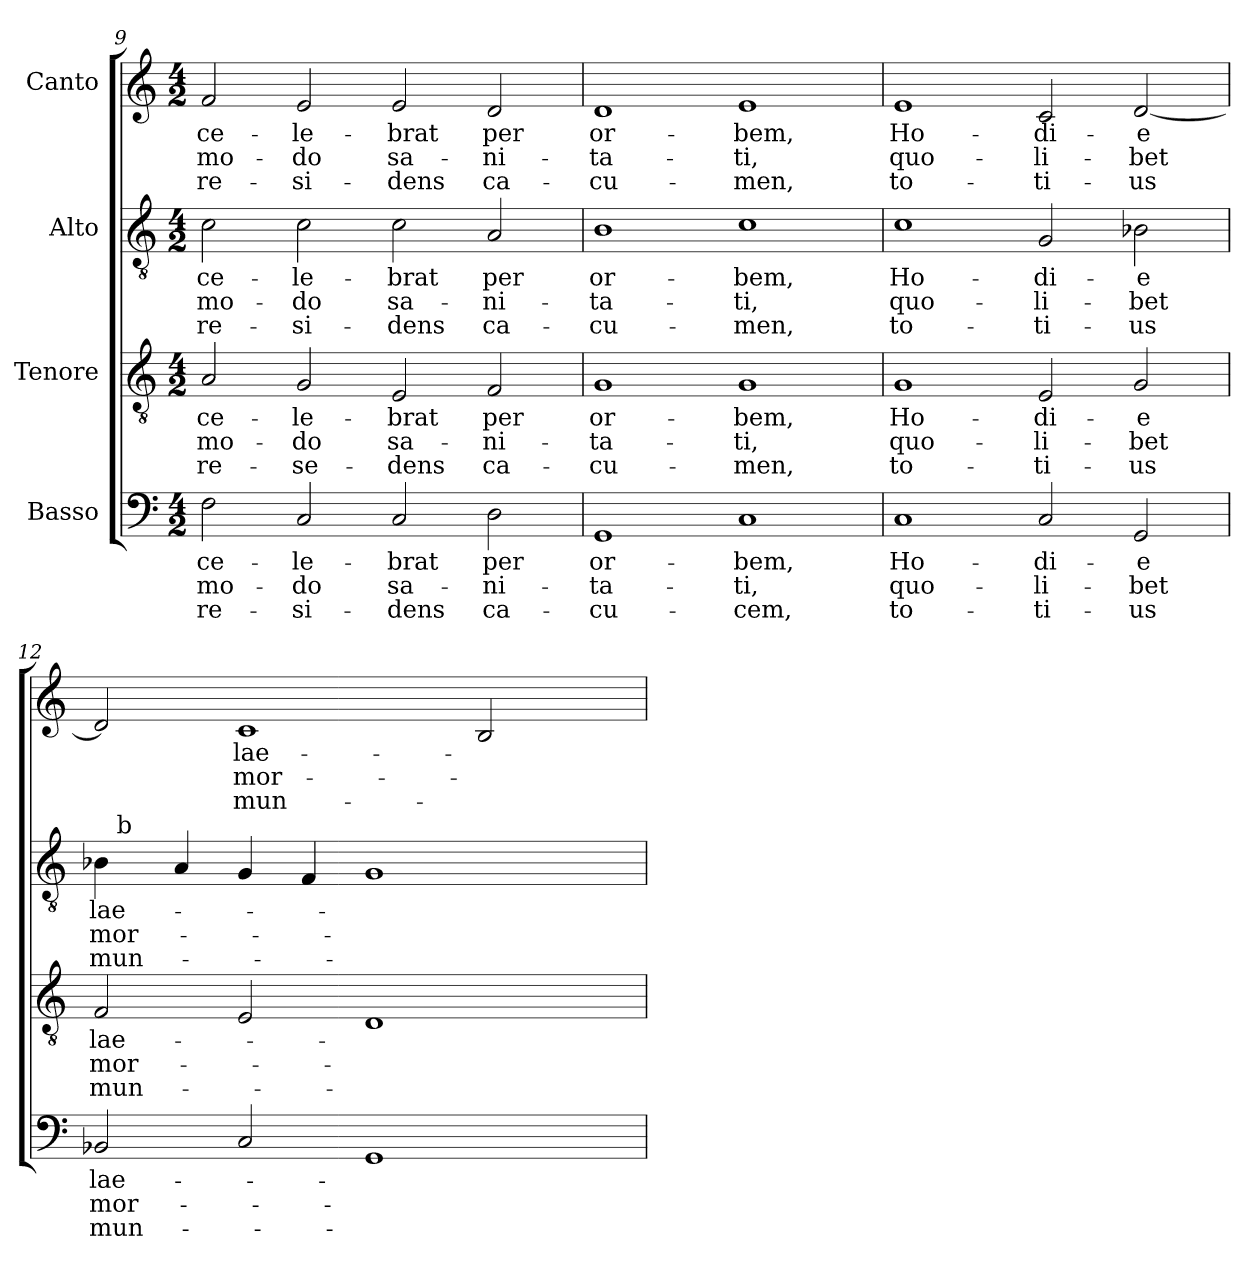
**kern	**text	**text	**text	**kern	**text	**text	**text	**kern	**text	**text	**text	**kern	**text	**text	**text
*part4	*part4	*part4	*part4	*part3	*part3	*part3	*part3	*part2	*part2	*part2	*part2	*part1	*part1	*part1	*part1
*staff4	*staff4	*staff4	*staff4	*staff3	*staff3	*staff3	*staff3	*staff2	*staff2	*staff2	*staff2	*staff1	*staff1	*staff1	*staff1
*I"Basso	*	*	*	*I"Tenore	*	*	*	*I"Alto	*	*	*	*I"Canto	*	*	*
*clefF4	*	*	*	*clefGv2	*	*	*	*clefGv2	*	*	*	*clefG2	*	*	*
*	*	*	*	*ITrd7c12	*	*	*	*ITrd7c12	*	*	*	*	*	*	*
*k[]	*	*	*	*k[]	*	*	*	*k[]	*	*	*	*k[]	*	*	*
*C:	*	*	*	*C:	*	*	*	*C:	*	*	*	*C:	*	*	*
*M4/2	*	*	*	*M4/2	*	*	*	*M4/2	*	*	*	*M4/2	*	*	*
=9	=9	=9	=9	=9	=9	=9	=9	=9	=9	=9	=9	=9	=9	=9	=9
!	!LO:LY:b:color=#000000	!LO:LY:b:color=#000000	!LO:LY:b:color=#000000	!	!	!	!	!	!	!	!	!	!	!	!
!	!	!	!	!	!LO:LY:b:color=#000000	!LO:LY:b:color=#000000	!LO:LY:b:color=#000000	!	!	!	!	!	!	!	!
!	!	!	!	!	!	!	!	!	!LO:LY:b:color=#000000	!LO:LY:b:color=#000000	!LO:LY:b:color=#000000	!	!	!	!
!	!	!	!	!	!	!	!	!	!	!	!	!	!LO:LY:b:color=#000000	!LO:LY:b:color=#000000	!LO:LY:b:color=#000000
2Fi\	ce-	mo-	re-	2AAi/	ce-	mo-	re-	2Ci\	ce-	mo-	re-	2fi/	ce-	mo-	re-
!	!LO:LY:b:color=#000000	!LO:LY:b:color=#000000	!LO:LY:b:color=#000000	!	!	!	!	!	!	!	!	!	!	!	!
!	!	!	!	!	!LO:LY:b:color=#000000	!LO:LY:b:color=#000000	!LO:LY:b:color=#000000	!	!	!	!	!	!	!	!
!	!	!	!	!	!	!	!	!	!LO:LY:b:color=#000000	!LO:LY:b:color=#000000	!LO:LY:b:color=#000000	!	!	!	!
!	!	!	!	!	!	!	!	!	!	!	!	!	!LO:LY:b:color=#000000	!LO:LY:b:color=#000000	!LO:LY:b:color=#000000
2Ci/	-le-	-do	-si-	2GGi/	-le-	-do	-se-	2Ci\	-le-	-do	-si-	2ei/	-le-	-do	-si-
!	!LO:LY:b:color=#000000	!LO:LY:b:color=#000000	!LO:LY:b:color=#000000	!	!	!	!	!	!	!	!	!	!	!	!
!	!	!	!	!	!LO:LY:b:color=#000000	!LO:LY:b:color=#000000	!LO:LY:b:color=#000000	!	!	!	!	!	!	!	!
!	!	!	!	!	!	!	!	!	!LO:LY:b:color=#000000	!LO:LY:b:color=#000000	!LO:LY:b:color=#000000	!	!	!	!
!	!	!	!	!	!	!	!	!	!	!	!	!	!LO:LY:b:color=#000000	!LO:LY:b:color=#000000	!LO:LY:b:color=#000000
2Ci/	-brat	sa-	-dens	2EEi/	-brat	sa-	-dens	2Ci\	-brat	sa-	-dens	2ei/	-brat	sa-	-dens
!	!LO:LY:b:color=#000000	!LO:LY:b:color=#000000	!LO:LY:b:color=#000000	!	!	!	!	!	!	!	!	!	!	!	!
!	!	!	!	!	!LO:LY:b:color=#000000	!LO:LY:b:color=#000000	!LO:LY:b:color=#000000	!	!	!	!	!	!	!	!
!	!	!	!	!	!	!	!	!	!LO:LY:b:color=#000000	!LO:LY:b:color=#000000	!LO:LY:b:color=#000000	!	!	!	!
!	!	!	!	!	!	!	!	!	!	!	!	!	!LO:LY:b:color=#000000	!LO:LY:b:color=#000000	!LO:LY:b:color=#000000
2Di\	per	-ni-	ca-	2FFi/	per	-ni-	ca-	2AAi/	per	-ni-	ca-	2di/	per	-ni-	ca-
=10	=10	=10	=10	=10	=10	=10	=10	=10	=10	=10	=10	=10	=10	=10	=10
!	!LO:LY:b:color=#000000	!LO:LY:b:color=#000000	!LO:LY:b:color=#000000	!	!	!	!	!	!	!	!	!	!	!	!
!	!	!	!	!	!LO:LY:b:color=#000000	!LO:LY:b:color=#000000	!LO:LY:b:color=#000000	!	!	!	!	!	!	!	!
!	!	!	!	!	!	!	!	!	!LO:LY:b:color=#000000	!LO:LY:b:color=#000000	!LO:LY:b:color=#000000	!	!	!	!
!	!	!	!	!	!	!	!	!	!	!	!	!	!LO:LY:b:color=#000000	!LO:LY:b:color=#000000	!LO:LY:b:color=#000000
1GGi	or-	-ta-	-cu-	1GGi	or-	-ta-	-cu-	1BBi	or-	-ta-	-cu-	1di	or-	-ta-	-cu-
!	!LO:LY:b:color=#000000	!LO:LY:b:color=#000000	!LO:LY:b:color=#000000	!	!	!	!	!	!	!	!	!	!	!	!
!	!	!	!	!	!LO:LY:b:color=#000000	!LO:LY:b:color=#000000	!LO:LY:b:color=#000000	!	!	!	!	!	!	!	!
!	!	!	!	!	!	!	!	!	!LO:LY:b:color=#000000	!LO:LY:b:color=#000000	!LO:LY:b:color=#000000	!	!	!	!
!	!	!	!	!	!	!	!	!	!	!	!	!	!LO:LY:b:color=#000000	!LO:LY:b:color=#000000	!LO:LY:b:color=#000000
1Ci	-bem,	-ti,	-cem,	1GGi	-bem,	-ti,	-men,	1Ci	-bem,	-ti,	-men,	1ei	-bem,	-ti,	-men,
!!LO:PB:g=z
=11	=11	=11	=11	=11	=11	=11	=11	=11	=11	=11	=11	=11	=11	=11	=11
!	!LO:LY:b:color=#000000	!LO:LY:b:color=#000000	!LO:LY:b:color=#000000	!	!	!	!	!	!	!	!	!	!	!	!
!	!	!	!	!	!LO:LY:b:color=#000000	!LO:LY:b:color=#000000	!LO:LY:b:color=#000000	!	!	!	!	!	!	!	!
!	!	!	!	!	!	!	!	!	!LO:LY:b:color=#000000	!LO:LY:b:color=#000000	!LO:LY:b:color=#000000	!	!	!	!
!	!	!	!	!	!	!	!	!	!	!	!	!	!LO:LY:b:color=#000000	!LO:LY:b:color=#000000	!LO:LY:b:color=#000000
1Ci	Ho-	quo-	to-	1GGi	Ho-	quo-	to-	1Ci	Ho-	quo-	to-	1ei	Ho-	quo-	to-
!	!LO:LY:b:color=#000000	!LO:LY:b:color=#000000	!LO:LY:b:color=#000000	!	!	!	!	!	!	!	!	!	!	!	!
!	!	!	!	!	!LO:LY:b:color=#000000	!LO:LY:b:color=#000000	!LO:LY:b:color=#000000	!	!	!	!	!	!	!	!
!	!	!	!	!	!	!	!	!	!LO:LY:b:color=#000000	!LO:LY:b:color=#000000	!LO:LY:b:color=#000000	!	!	!	!
!	!	!	!	!	!	!	!	!	!	!	!	!	!LO:LY:b:color=#000000	!LO:LY:b:color=#000000	!LO:LY:b:color=#000000
2Ci/	-di-	-li-	-ti-	2EEi/	-di-	-li-	-ti-	2GGi/	-di-	-li-	-ti-	2ci/	-di-	-li-	-ti-
!	!LO:LY:b:color=#000000	!LO:LY:b:color=#000000	!LO:LY:b:color=#000000	!	!	!	!	!	!	!	!	!	!	!	!
!	!	!	!	!	!LO:LY:b:color=#000000	!LO:LY:b:color=#000000	!LO:LY:b:color=#000000	!	!	!	!	!	!	!	!
!	!	!	!	!	!	!	!	!	!LO:LY:b:color=#000000	!LO:LY:b:color=#000000	!LO:LY:b:color=#000000	!	!	!	!
!	!	!	!	!	!	!	!	!	!	!	!	!	!LO:LY:b:color=#000000	!LO:LY:b:color=#000000	!LO:LY:b:color=#000000
2GGi/	-e	-bet	-us	2GGi/	-e	-bet	-us	2BB-Xi\	-e	-bet	-us	[2di/	-e	-bet	-us
=12	=12	=12	=12	=12	=12	=12	=12	=12	=12	=12	=12	=12	=12	=12	=12
!	!LO:LY:b:color=#000000	!LO:LY:b:color=#000000	!LO:LY:b:color=#000000	!	!	!	!	!	!	!	!	!	!	!	!
!	!	!	!	!	!LO:LY:b:color=#000000	!LO:LY:b:color=#000000	!LO:LY:b:color=#000000	!	!	!	!	!	!	!	!
!	!	!	!	!	!	!	!	!	!LO:LY:b:color=#000000	!LO:LY:b:color=#000000	!LO:LY:b:color=#000000	!	!	!	!
*	*	*	*	*	*	*	*	*^	*	*	*	*	*	*	*
2BB-Xi/	lae-	mor-	mun-	2FFi/	lae-	mor-	mun-	4BB-i\	32ryy	lae-	mor-	mun-	2di/]	.	.	.
.	.	.	.	.	.	.	.	.	256ryy	.	.	.	.	.	.	.
!	!	!	!	!	!	!	!	!	!LO:TX:a:t=b	!	!	!	!	!	!	!
.	.	.	.	.	.	.	.	.	1ryy	.	.	.	.	.	.	.
.	.	.	.	.	.	.	.	4AAi/	.	.	.	.	.	.	.	.
!	!	!	!	!	!	!	!	!	!	!	!	!	!	!LO:LY:b:color=#000000	!LO:LY:b:color=#000000	!LO:LY:b:color=#000000
2Ci/	.	.	.	2EEi/	.	.	.	4GGi/	.	.	.	.	1ci	lae-	mor-	mun-
.	.	.	.	.	.	.	.	4FFi/	.	.	.	.	.	.	.	.
1GGi	.	.	.	1DDi	.	.	.	1GGi	.	.	.	.	.	.	.	.
.	.	.	.	.	.	.	.	.	2ryy	.	.	.	.	.	.	.
.	.	.	.	.	.	.	.	.	.	.	.	.	2Bi/	.	.	.
.	.	.	.	.	.	.	.	.	4ryy	.	.	.	.	.	.	.
.	.	.	.	.	.	.	.	.	8ryy	.	.	.	.	.	.	.
.	.	.	.	.	.	.	.	.	16ryy	.	.	.	.	.	.	.
.	.	.	.	.	.	.	.	.	64..ryy	.	.	.	.	.	.	.
*	*	*	*	*	*	*	*	*v	*v	*	*	*	*	*	*	*
=	=	=	=	=	=	=	=	=	=	=	=	=	=	=	=
*-	*-	*-	*-	*-	*-	*-	*-	*-	*-	*-	*-	*-	*-	*-	*-
